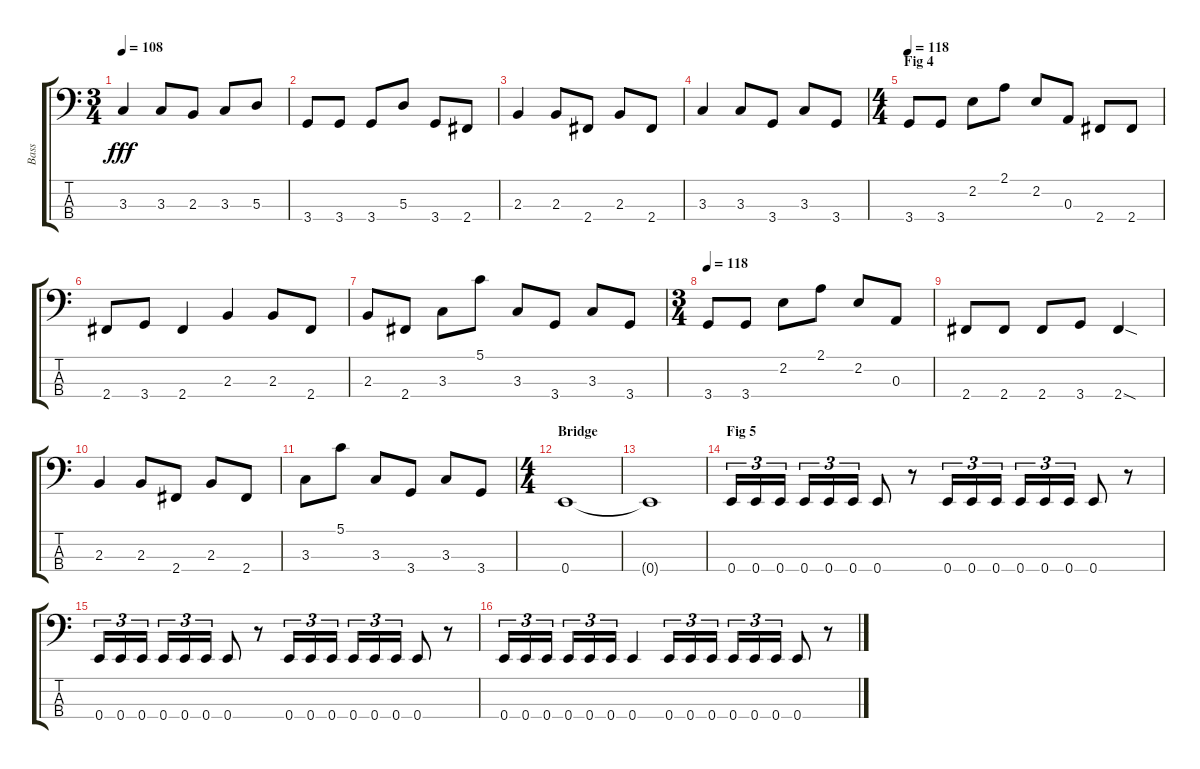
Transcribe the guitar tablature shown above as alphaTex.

\track ("Bass" "Bass") {instrument electricbasspick}
\staff {score tabs}
\tuning (G2 D2 A1 E1) {hide}
\ts (3 4)
\tempo 108
\clef f4
\ks c
3.3.4{dy fff} 3.3.8 2.3.8 3.3.8 5.3.8 |
3.4.8 3.4.8 3.4.8 5.3.8 3.4.8 2.4.8 |
2.3.4 2.3.8 2.4.8 2.3.8 2.4.8 |
3.3.4 3.3.8 3.4.8 3.3.8 3.4.8 |
\ts (4 4)
\section ("" "Fig 4")
\tempo 118
3.4.8 3.4.8 2.2.8 2.1.8 2.2.8 0.3.8 2.4.8 2.4.8 |
2.4.8 3.4.8 2.4.4 2.3.4 2.3.8 2.4.8 |
2.3.8 2.4.8 3.3.8 5.1.8 3.3.8 3.4.8 3.3.8 3.4.8 |
\ts (3 4)
\tempo 118
3.4.8 3.4.8 2.2.8 2.1.8 2.2.8 0.3.8 |
2.4.8 2.4.8 2.4.8 3.4.8 2.4{sod}.4 |
2.3.4 2.3.8 2.4.8 2.3.8 2.4.8 |
3.3.8 5.1.8 3.3.8 3.4.8 3.3.8 3.4.8 |
\ts (4 4)
\section ("" "Bridge")
0.4.1 |
0.4{t}.1 |
\section ("" "Fig 5")
0.4.16{tu (3 2)} 0.4.16{tu (3 2)} 0.4.16{tu (3 2)} 0.4.16{tu (3 2)} 0.4.16{tu (3 2)} 0.4.16{tu (3 2)} 0.4.8 r.8 0.4.16{tu (3 2)} 0.4.16{tu (3 2)} 0.4.16{tu (3 2)} 0.4.16{tu (3 2)} 0.4.16{tu (3 2)} 0.4.16{tu (3 2)} 0.4.8 r.8 |
0.4.16{tu (3 2)} 0.4.16{tu (3 2)} 0.4.16{tu (3 2)} 0.4.16{tu (3 2)} 0.4.16{tu (3 2)} 0.4.16{tu (3 2)} 0.4.8 r.8 0.4.16{tu (3 2)} 0.4.16{tu (3 2)} 0.4.16{tu (3 2)} 0.4.16{tu (3 2)} 0.4.16{tu (3 2)} 0.4.16{tu (3 2)} 0.4.8 r.8 |
0.4.16{tu (3 2)} 0.4.16{tu (3 2)} 0.4.16{tu (3 2)} 0.4.16{tu (3 2)} 0.4.16{tu (3 2)} 0.4.16{tu (3 2)} 0.4.4 0.4.16{tu (3 2)} 0.4.16{tu (3 2)} 0.4.16{tu (3 2)} 0.4.16{tu (3 2)} 0.4.16{tu (3 2)} 0.4.16{tu (3 2)} 0.4.8 r.8
